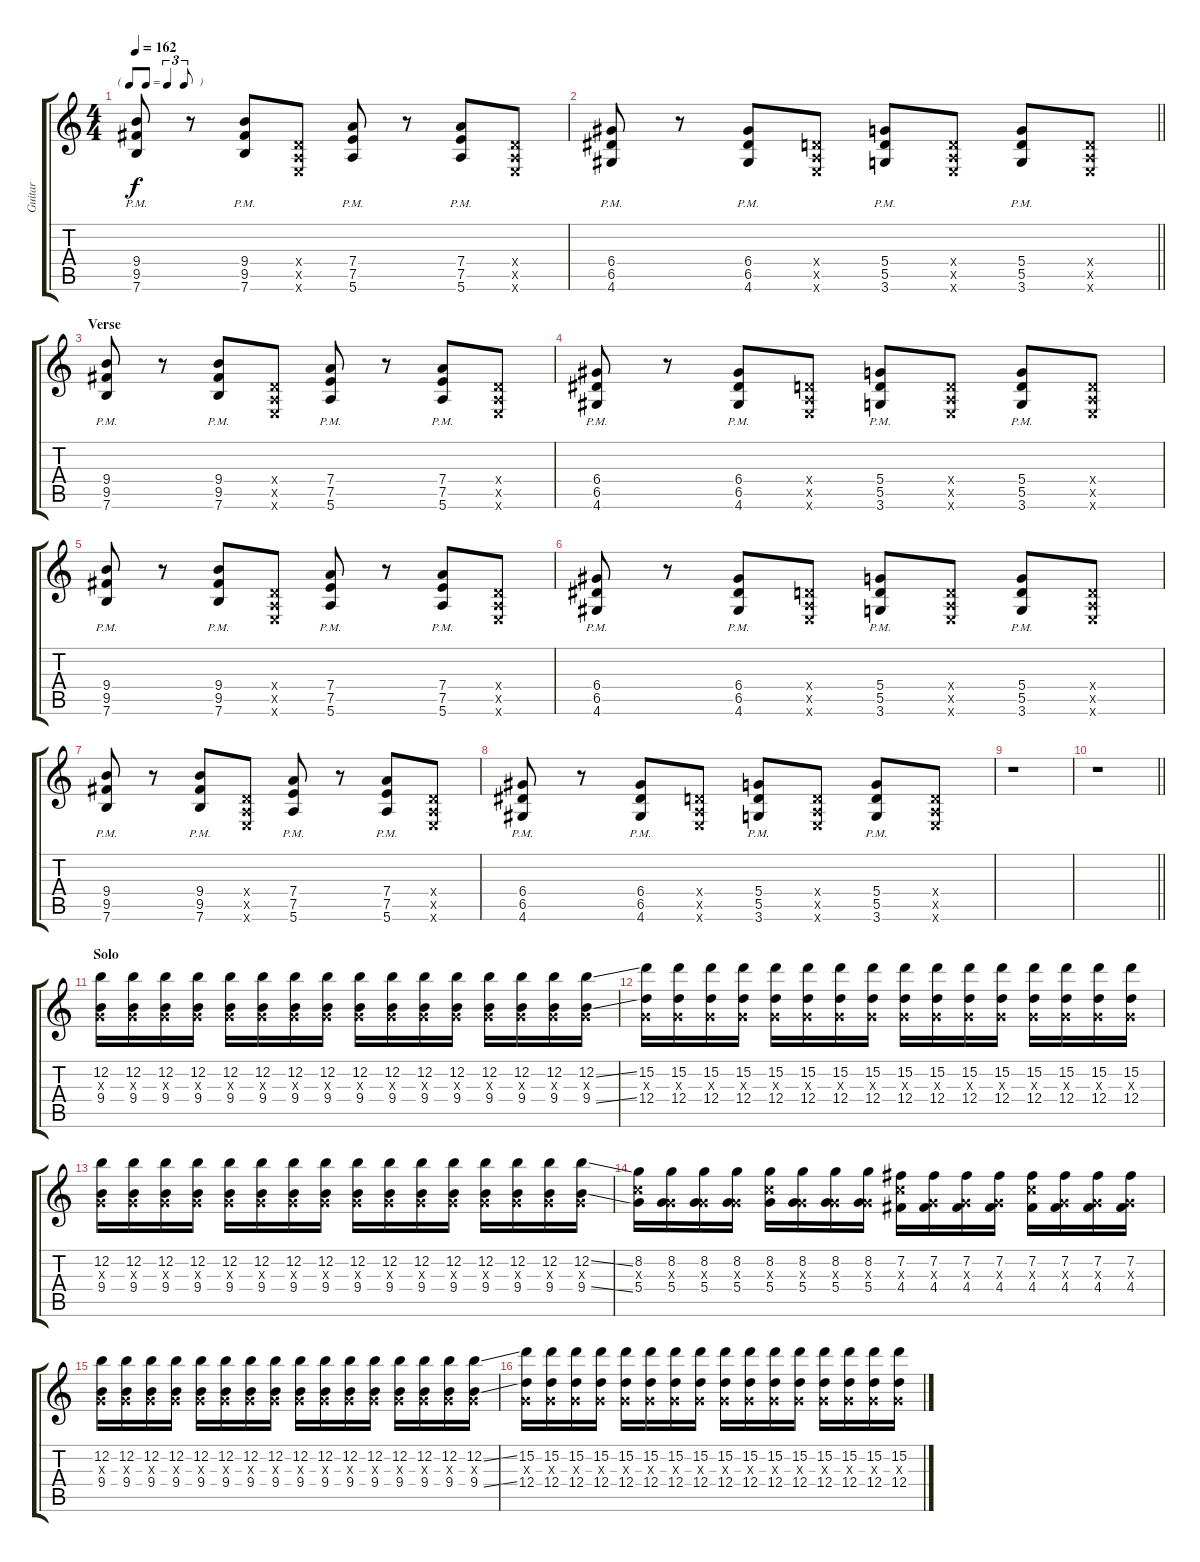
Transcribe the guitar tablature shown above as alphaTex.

\track ("Guitar" "Guitar") {instrument distortionguitar}
\staff {score tabs}
\tuning (E4 B3 G3 D3 A2 E2) {hide}
\ts (4 4)
\tf triplet8th
\tempo 162
\clef g2
\ks c
(9.4{pm} 9.5{pm} 7.6{pm}).8{dy f} r.8 (9.4{pm} 9.5{pm} 7.6{pm}).8 (0.4{x} 0.5{x} 0.6{x}).8 (7.4{pm} 7.5{pm} 5.6{pm}).8 r.8 (7.4{pm} 7.5{pm} 5.6{pm}).8 (0.4{x} 0.5{x} 0.6{x}).8 |
\barLineRight lightlight
(6.4{pm} 6.5{pm} 4.6{pm}).8 r.8 (6.4{pm} 6.5{pm} 4.6{pm}).8 (0.4{x} 0.5{x} 0.6{x}).8 (5.4{pm} 5.5{pm} 3.6{pm}).8 (0.4{x} 0.5{x} 0.6{x}).8 (5.4{pm} 5.5{pm} 3.6{pm}).8 (0.4{x} 0.5{x} 0.6{x}).8 |
\section ("" "Verse")
(9.4{pm} 9.5{pm} 7.6{pm}).8 r.8 (9.4{pm} 9.5{pm} 7.6{pm}).8 (0.4{x} 0.5{x} 0.6{x}).8 (7.4{pm} 7.5{pm} 5.6{pm}).8 r.8 (7.4{pm} 7.5{pm} 5.6{pm}).8 (0.4{x} 0.5{x} 0.6{x}).8 |
(6.4{pm} 6.5{pm} 4.6{pm}).8 r.8 (6.4{pm} 6.5{pm} 4.6{pm}).8 (0.4{x} 0.5{x} 0.6{x}).8 (5.4{pm} 5.5{pm} 3.6{pm}).8 (0.4{x} 0.5{x} 0.6{x}).8 (5.4{pm} 5.5{pm} 3.6{pm}).8 (0.4{x} 0.5{x} 0.6{x}).8 |
(9.4{pm} 9.5{pm} 7.6{pm}).8 r.8 (9.4{pm} 9.5{pm} 7.6{pm}).8 (0.4{x} 0.5{x} 0.6{x}).8 (7.4{pm} 7.5{pm} 5.6{pm}).8 r.8 (7.4{pm} 7.5{pm} 5.6{pm}).8 (0.4{x} 0.5{x} 0.6{x}).8 |
(6.4{pm} 6.5{pm} 4.6{pm}).8 r.8 (6.4{pm} 6.5{pm} 4.6{pm}).8 (0.4{x} 0.5{x} 0.6{x}).8 (5.4{pm} 5.5{pm} 3.6{pm}).8 (0.4{x} 0.5{x} 0.6{x}).8 (5.4{pm} 5.5{pm} 3.6{pm}).8 (0.4{x} 0.5{x} 0.6{x}).8 |
(9.4{pm} 9.5{pm} 7.6{pm}).8 r.8 (9.4{pm} 9.5{pm} 7.6{pm}).8 (0.4{x} 0.5{x} 0.6{x}).8 (7.4{pm} 7.5{pm} 5.6{pm}).8 r.8 (7.4{pm} 7.5{pm} 5.6{pm}).8 (0.4{x} 0.5{x} 0.6{x}).8 |
(6.4{pm} 6.5{pm} 4.6{pm}).8 r.8 (6.4{pm} 6.5{pm} 4.6{pm}).8 (0.4{x} 0.5{x} 0.6{x}).8 (5.4{pm} 5.5{pm} 3.6{pm}).8 (0.4{x} 0.5{x} 0.6{x}).8 (5.4{pm} 5.5{pm} 3.6{pm}).8 (0.4{x} 0.5{x} 0.6{x}).8 |
r.1 |
\barLineRight lightlight
r.1 |
\section ("" "Solo")
(12.2 0.3{x} 9.4).16 (12.2 0.3{x} 9.4).16 (12.2 0.3{x} 9.4).16 (12.2 0.3{x} 9.4).16 (12.2 0.3{x} 9.4).16 (12.2 0.3{x} 9.4).16 (12.2 0.3{x} 9.4).16 (12.2 0.3{x} 9.4).16 (12.2 0.3{x} 9.4).16 (12.2 0.3{x} 9.4).16 (12.2 0.3{x} 9.4).16 (12.2 0.3{x} 9.4).16 (12.2 0.3{x} 9.4).16 (12.2 0.3{x} 9.4).16 (12.2 0.3{x} 9.4).16 (12.2{ss} 0.3{x} 9.4{ss}).16 |
(15.2 0.3{x} 12.4).16 (15.2 0.3{x} 12.4).16 (15.2 0.3{x} 12.4).16 (15.2 0.3{x} 12.4).16 (15.2 0.3{x} 12.4).16 (15.2 0.3{x} 12.4).16 (15.2 0.3{x} 12.4).16 (15.2 0.3{x} 12.4).16 (15.2 0.3{x} 12.4).16 (15.2 0.3{x} 12.4).16 (15.2 0.3{x} 12.4).16 (15.2 0.3{x} 12.4).16 (15.2 0.3{x} 12.4).16 (15.2 0.3{x} 12.4).16 (15.2 0.3{x} 12.4).16 (15.2 0.3{x} 12.4).16 |
(12.2 0.3{x} 9.4).16 (12.2 0.3{x} 9.4).16 (12.2 0.3{x} 9.4).16 (12.2 0.3{x} 9.4).16 (12.2 0.3{x} 9.4).16 (12.2 0.3{x} 9.4).16 (12.2 0.3{x} 9.4).16 (12.2 0.3{x} 9.4).16 (12.2 0.3{x} 9.4).16 (12.2 0.3{x} 9.4).16 (12.2 0.3{x} 9.4).16 (12.2 0.3{x} 9.4).16 (12.2 0.3{x} 9.4).16 (12.2 0.3{x} 9.4).16 (12.2 0.3{x} 9.4).16 (12.2{ss} 0.3{x} 9.4{ss}).16 |
(8.2 5.3{x} 5.4).16 (8.2 0.3{x} 5.4).16 (8.2 0.3{x} 5.4).16 (8.2 0.3{x} 5.4).16 (8.2 5.3{x} 5.4).16 (8.2 0.3{x} 5.4).16 (8.2 0.3{x} 5.4).16 (8.2 0.3{x} 5.4).16 (7.2 5.3{x} 4.4).16 (7.2 0.3{x} 4.4).16 (7.2 0.3{x} 4.4).16 (7.2 0.3{x} 4.4).16 (7.2 5.3{x} 4.4).16 (7.2 0.3{x} 4.4).16 (7.2 0.3{x} 4.4).16 (7.2 0.3{x} 4.4).16 |
(12.2 0.3{x} 9.4).16 (12.2 0.3{x} 9.4).16 (12.2 0.3{x} 9.4).16 (12.2 0.3{x} 9.4).16 (12.2 0.3{x} 9.4).16 (12.2 0.3{x} 9.4).16 (12.2 0.3{x} 9.4).16 (12.2 0.3{x} 9.4).16 (12.2 0.3{x} 9.4).16 (12.2 0.3{x} 9.4).16 (12.2 0.3{x} 9.4).16 (12.2 0.3{x} 9.4).16 (12.2 0.3{x} 9.4).16 (12.2 0.3{x} 9.4).16 (12.2 0.3{x} 9.4).16 (12.2{ss} 0.3{x} 9.4{ss}).16 |
(15.2 0.3{x} 12.4).16 (15.2 0.3{x} 12.4).16 (15.2 0.3{x} 12.4).16 (15.2 0.3{x} 12.4).16 (15.2 0.3{x} 12.4).16 (15.2 0.3{x} 12.4).16 (15.2 0.3{x} 12.4).16 (15.2 0.3{x} 12.4).16 (15.2 0.3{x} 12.4).16 (15.2 0.3{x} 12.4).16 (15.2 0.3{x} 12.4).16 (15.2 0.3{x} 12.4).16 (15.2 0.3{x} 12.4).16 (15.2 0.3{x} 12.4).16 (15.2 0.3{x} 12.4).16 (15.2 0.3{x} 12.4).16
